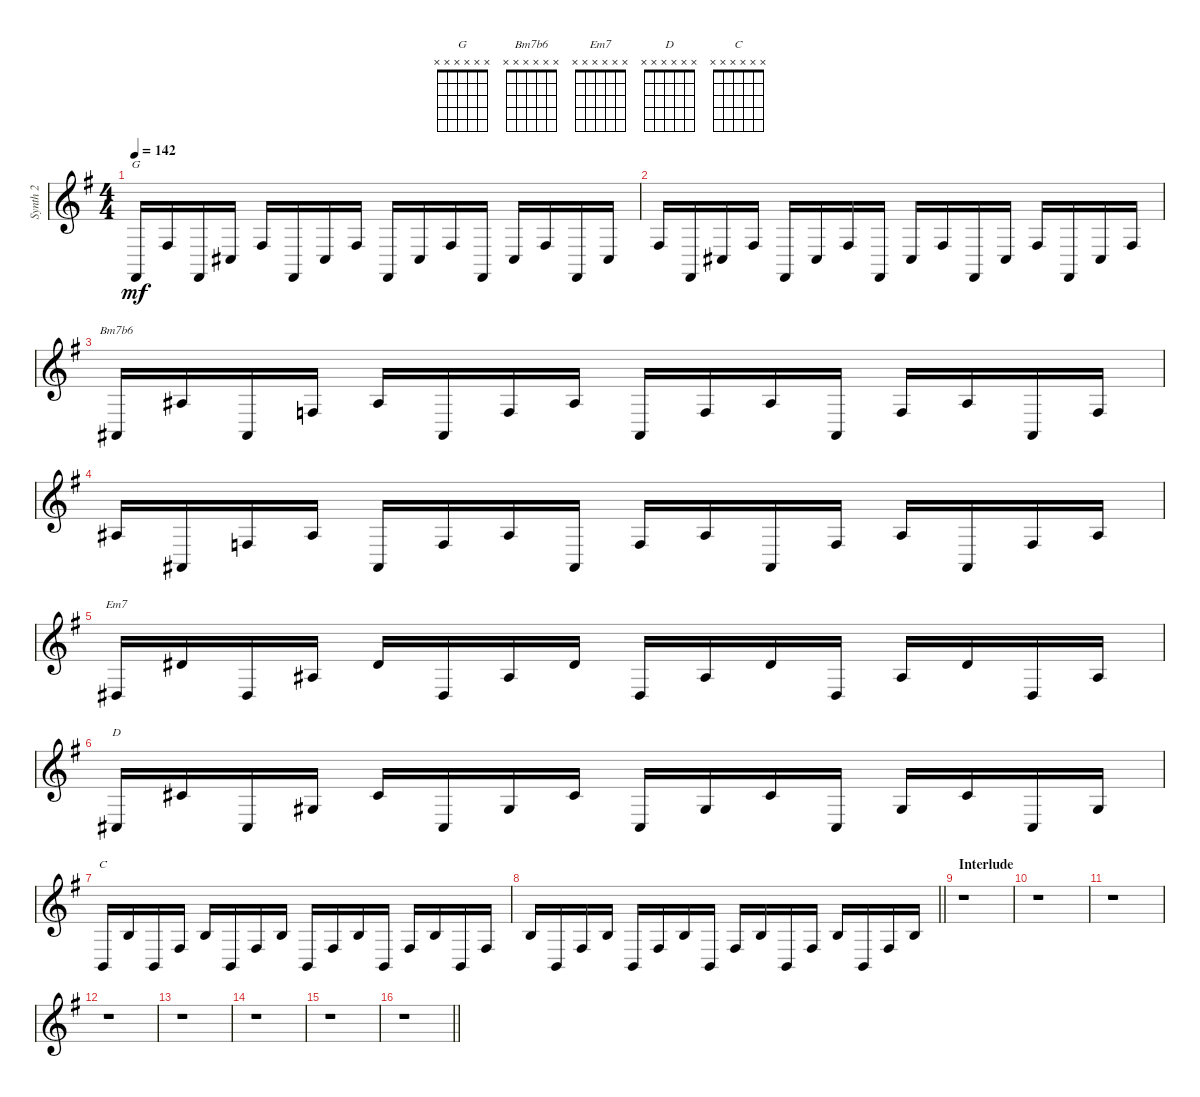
\track ("Synth 2" "Synth 2") {instrument lead2sawtooth}
\staff {score}
\tuning (Eb4 Bb3 Gb3 Db3 Ab2 Eb2) {hide}
\chord ("G" x x x x x x)
\chord ("Bm7b6" x x x x x x)
\chord ("Em7" x x x x x x)
\chord ("D" x x x x x x)
\chord ("C" x x x x x x)
\ts (4 4)
\tempo 142
\clef g2
\ks g
3.6.16{ch "G" dy mf} 5.4.16 3.6.16 5.5.16 5.4.16 3.6.16 5.5.16 5.4.16 3.6.16 5.5.16 5.4.16 3.6.16 5.5.16 5.4.16 3.6.16 5.5.16 |
5.4.16 3.6.16 5.5.16 5.4.16 3.6.16 5.5.16 5.4.16 3.6.16 5.5.16 5.4.16 3.6.16 5.5.16 5.4.16 3.6.16 5.5.16 5.4.16 |
7.6.16{ch "Bm7b6"} 9.4.16 7.6.16 9.5.16 9.4.16 7.6.16 9.5.16 9.4.16 7.6.16 9.5.16 9.4.16 7.6.16 9.5.16 9.4.16 7.6.16 9.5.16 |
9.4.16 7.6.16 9.5.16 9.4.16 7.6.16 9.5.16 9.4.16 7.6.16 9.5.16 9.4.16 7.6.16 9.5.16 9.4.16 7.6.16 9.5.16 9.4.16 |
7.5.16{ch "Em7"} 9.3.16 7.5.16 9.4.16 9.3.16 7.5.16 9.4.16 9.3.16 7.5.16 9.4.16 9.3.16 7.5.16 9.4.16 9.3.16 7.5.16 9.4.16 |
5.5.16{ch "D"} 7.3.16 5.5.16 7.4.16 7.3.16 5.5.16 7.4.16 7.3.16 5.5.16 7.4.16 7.3.16 5.5.16 7.4.16 7.3.16 5.5.16 7.4.16 |
3.5.16{ch "C"} 5.3.16 3.5.16 5.4.16 5.3.16 3.5.16 5.4.16 5.3.16 3.5.16 5.4.16 5.3.16 3.5.16 5.4.16 5.3.16 3.5.16 5.4.16 |
\barLineRight lightlight
5.3.16 3.5.16 5.4.16 5.3.16 3.5.16 5.4.16 5.3.16 3.5.16 5.4.16 5.3.16 3.5.16 5.4.16 5.3.16 3.5.16 5.4.16 5.3.16 |
\section ("" "Interlude")
r.1 |
r.1 |
r.1 |
r.1 |
r.1 |
r.1 |
r.1 |
\barLineRight lightlight
r.1
